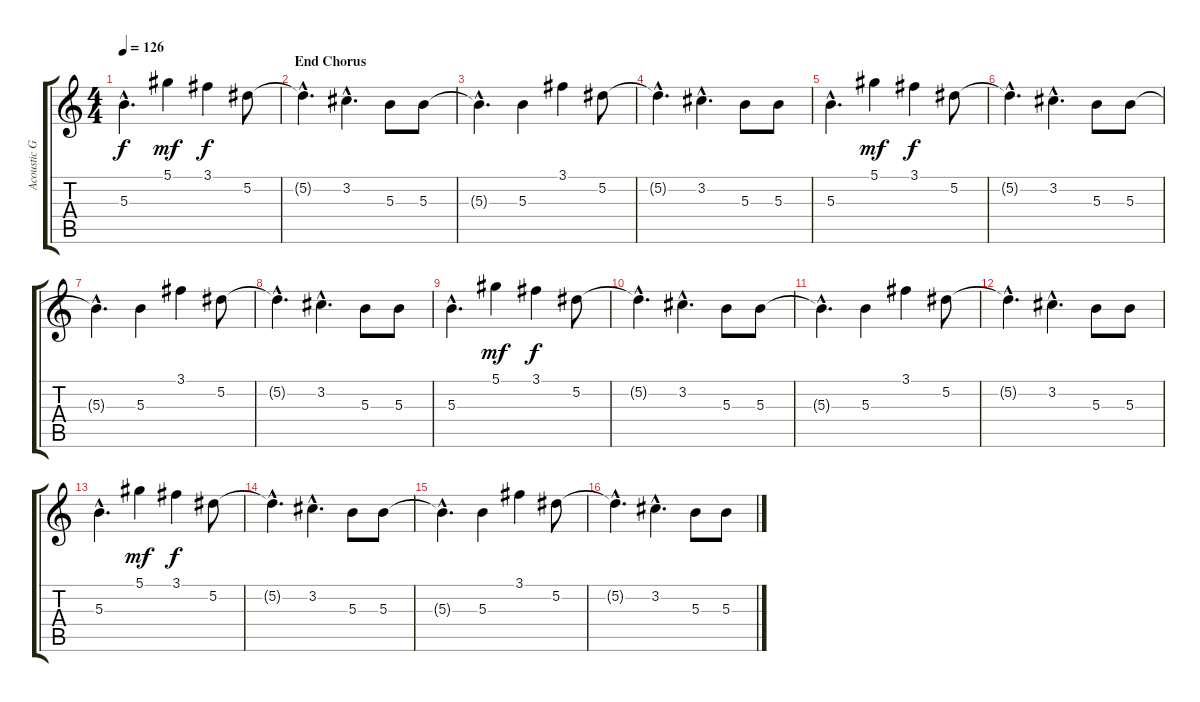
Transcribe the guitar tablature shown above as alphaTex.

\track ("Acoustic Guitar" "Acoustic G") {instrument acousticguitarsteel}
\staff {score tabs}
\tuning (Eb4 Bb3 Gb3 Db3 Ab2 Eb2) {hide}
\ts (4 4)
\tempo 126
\clef g2
\ks c
5.3{hac}.4{d dy f} 5.1.4{dy mf} 3.1.4{dy f} 5.2.8 |
\section ("" "End Chorus")
5.2{hac t}.4{d} 3.2{hac}.4{d} 5.3.8 5.3.8 |
5.3{hac t}.4{d} 5.3.4 3.1.4 5.2.8 |
5.2{hac t}.4{d} 3.2{hac}.4{d} 5.3.8 5.3.8 |
5.3{hac}.4{d} 5.1.4{dy mf} 3.1.4{dy f} 5.2.8 |
5.2{hac t}.4{d} 3.2{hac}.4{d} 5.3.8 5.3.8 |
5.3{hac t}.4{d} 5.3.4 3.1.4 5.2.8 |
5.2{hac t}.4{d} 3.2{hac}.4{d} 5.3.8 5.3.8 |
5.3{hac}.4{d} 5.1.4{dy mf} 3.1.4{dy f} 5.2.8 |
5.2{hac t}.4{d} 3.2{hac}.4{d} 5.3.8 5.3.8 |
5.3{hac t}.4{d} 5.3.4 3.1.4 5.2.8 |
5.2{hac t}.4{d} 3.2{hac}.4{d} 5.3.8 5.3.8 |
5.3{hac}.4{d} 5.1.4{dy mf} 3.1.4{dy f} 5.2.8 |
5.2{hac t}.4{d} 3.2{hac}.4{d} 5.3.8 5.3.8 |
5.3{hac t}.4{d} 5.3.4 3.1.4 5.2.8 |
5.2{hac t}.4{d} 3.2{hac}.4{d} 5.3.8 5.3.8
